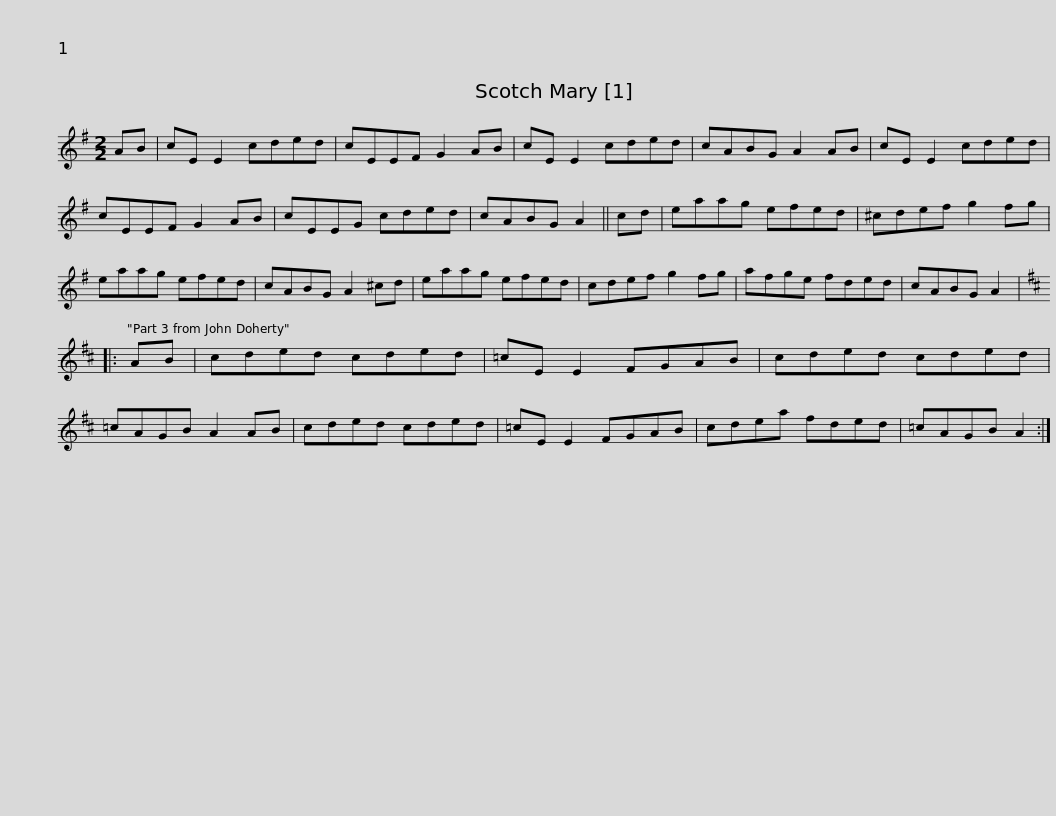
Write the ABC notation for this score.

X:1
L:1/8
M:2/2
I:linebreak $
K:G
V:1 treble
V:1
 AB | cE E2 cded | cEEF G2 AB | cE E2 cded | cABG A2 AB | %5
 cE E2 cded | cEEF G2 AB |$ cEEG cded | cABG A2 || cd | %10
 eaag efed | ^cdef g2 fg | eaag efed |$ cABG A2 ^cd | eaag efed | %15
 cdef g2 fg | afge fded | cABG A2 |:[K:D] AB |$ cded cded | %20
 =cE E2 FGAB | cded cded | =cAGB A2 AB | cded cded | =cE E2 FGAB |$ %25
 cdea fded | =cAGB A2 :| %27
